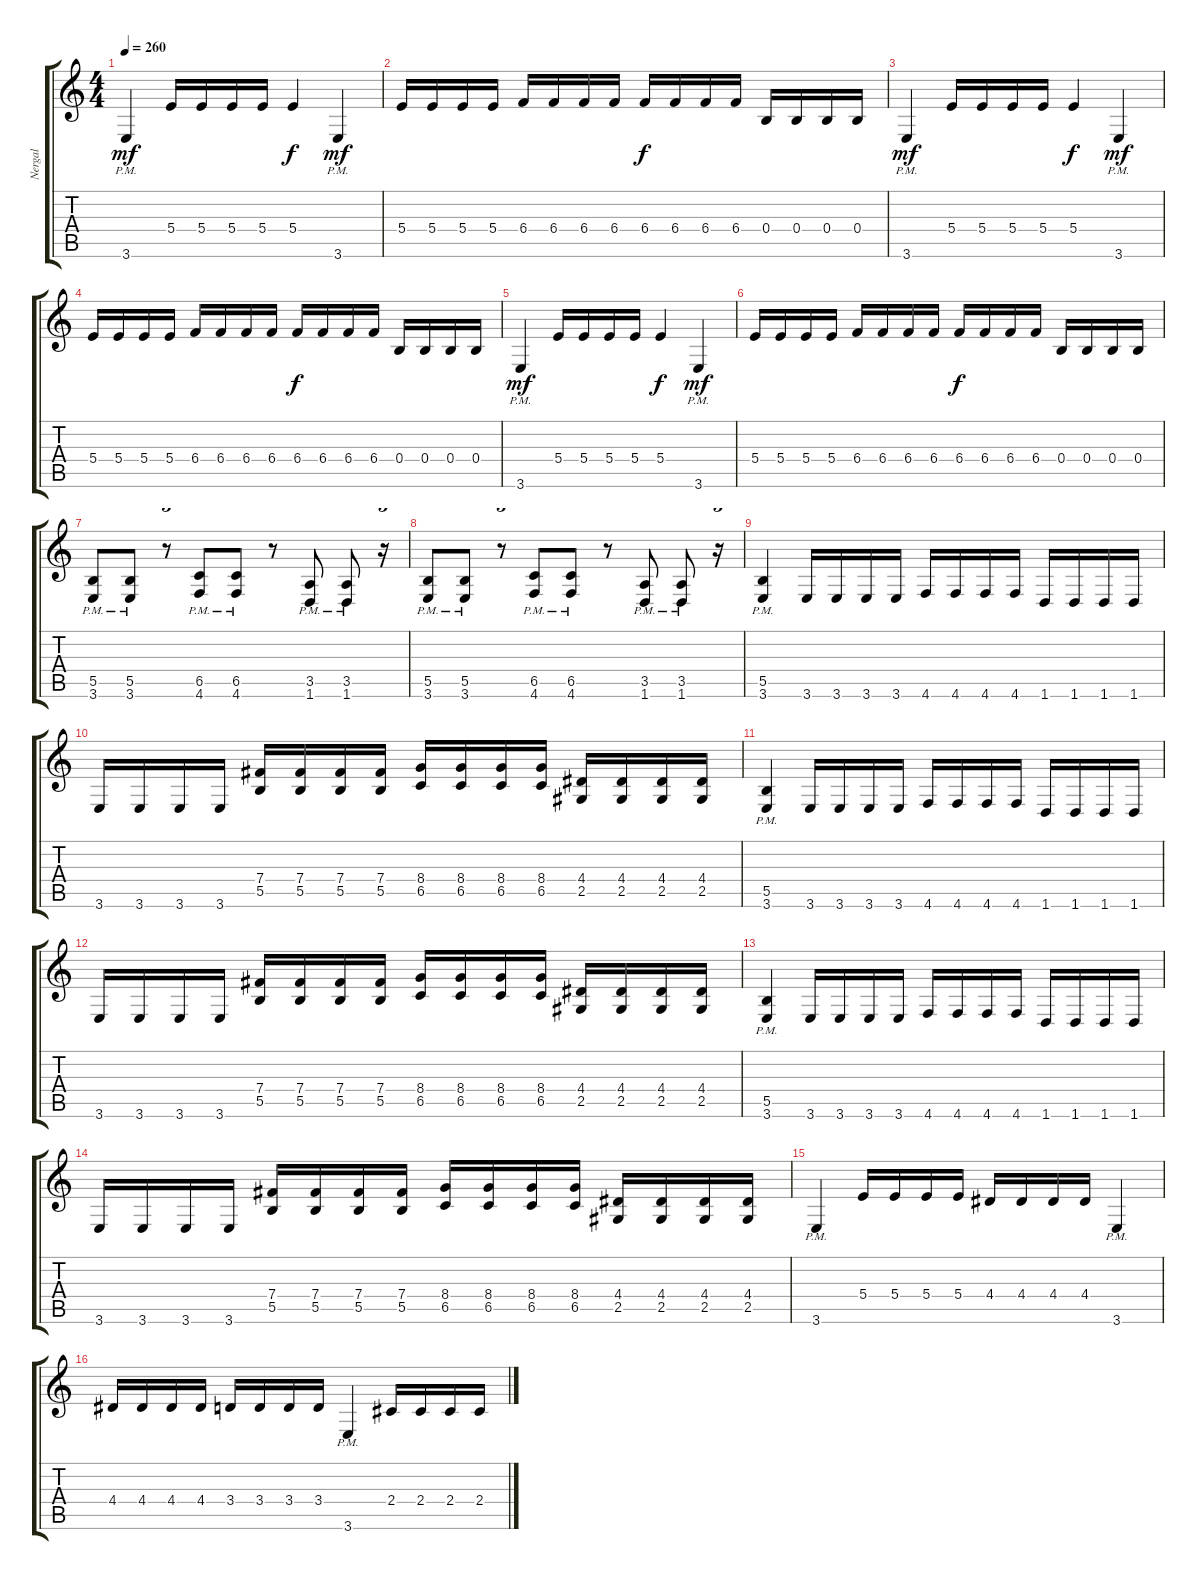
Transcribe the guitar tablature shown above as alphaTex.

\track ("Nergal" "Nergal") {instrument distortionguitar}
\staff {score tabs}
\tuning (Db4 Ab3 E3 B2 Gb2 Db2) {hide}
\ts (4 4)
\tempo 260
\clef g2
\ks c
3.6{pm}.4{dy mf} 5.4.16 5.4.16 5.4.16 5.4.16 5.4.4{dy f} 3.6{pm}.4{dy mf} |
5.4.16 5.4.16 5.4.16 5.4.16 6.4.16 6.4.16 6.4.16 6.4.16 6.4.16{dy f} 6.4.16 6.4.16 6.4.16 0.4.16 0.4.16 0.4.16 0.4.16 |
3.6{pm}.4{dy mf} 5.4.16 5.4.16 5.4.16 5.4.16 5.4.4{dy f} 3.6{pm}.4{dy mf} |
5.4.16 5.4.16 5.4.16 5.4.16 6.4.16 6.4.16 6.4.16 6.4.16 6.4.16{dy f} 6.4.16 6.4.16 6.4.16 0.4.16 0.4.16 0.4.16 0.4.16 |
3.6{pm}.4{dy mf} 5.4.16 5.4.16 5.4.16 5.4.16 5.4.4{dy f} 3.6{pm}.4{dy mf} |
5.4.16 5.4.16 5.4.16 5.4.16 6.4.16 6.4.16 6.4.16 6.4.16 6.4.16{dy f} 6.4.16 6.4.16 6.4.16 0.4.16 0.4.16 0.4.16 0.4.16 |
(5.5{pm} 3.6{pm}).8 (5.5{pm} 3.6{pm}).8 r.8{tu (3 2)} (6.5{pm} 4.6{pm}).8 (6.5{pm} 4.6{pm}).8 r.8 (3.5{pm} 1.6{pm}).8 (3.5{pm} 1.6{pm}).8 r.16{tu (3 2)} |
(5.5{pm} 3.6{pm}).8 (5.5{pm} 3.6{pm}).8 r.8{tu (3 2)} (6.5{pm} 4.6{pm}).8 (6.5{pm} 4.6{pm}).8 r.8 (3.5{pm} 1.6{pm}).8 (3.5{pm} 1.6{pm}).8 r.16{tu (3 2)} |
(5.5{pm} 3.6{pm}).4 3.6.16 3.6.16 3.6.16 3.6.16 4.6.16 4.6.16 4.6.16 4.6.16 1.6.16 1.6.16 1.6.16 1.6.16 |
3.6.16 3.6.16 3.6.16 3.6.16 (7.4 5.5).16 (7.4 5.5).16 (7.4 5.5).16 (7.4 5.5).16 (8.4 6.5).16 (8.4 6.5).16 (8.4 6.5).16 (8.4 6.5).16 (4.4 2.5).16 (4.4 2.5).16 (4.4 2.5).16 (4.4 2.5).16 |
(5.5{pm} 3.6{pm}).4 3.6.16 3.6.16 3.6.16 3.6.16 4.6.16 4.6.16 4.6.16 4.6.16 1.6.16 1.6.16 1.6.16 1.6.16 |
3.6.16 3.6.16 3.6.16 3.6.16 (7.4 5.5).16 (7.4 5.5).16 (7.4 5.5).16 (7.4 5.5).16 (8.4 6.5).16 (8.4 6.5).16 (8.4 6.5).16 (8.4 6.5).16 (4.4 2.5).16 (4.4 2.5).16 (4.4 2.5).16 (4.4 2.5).16 |
(5.5{pm} 3.6{pm}).4 3.6.16 3.6.16 3.6.16 3.6.16 4.6.16 4.6.16 4.6.16 4.6.16 1.6.16 1.6.16 1.6.16 1.6.16 |
3.6.16 3.6.16 3.6.16 3.6.16 (7.4 5.5).16 (7.4 5.5).16 (7.4 5.5).16 (7.4 5.5).16 (8.4 6.5).16 (8.4 6.5).16 (8.4 6.5).16 (8.4 6.5).16 (4.4 2.5).16 (4.4 2.5).16 (4.4 2.5).16 (4.4 2.5).16 |
3.6{pm}.4 5.4.16 5.4.16 5.4.16 5.4.16 4.4.16 4.4.16 4.4.16 4.4.16 3.6{pm}.4 |
4.4.16 4.4.16 4.4.16 4.4.16 3.4.16 3.4.16 3.4.16 3.4.16 3.6{pm}.4 2.4.16 2.4.16 2.4.16 2.4.16
